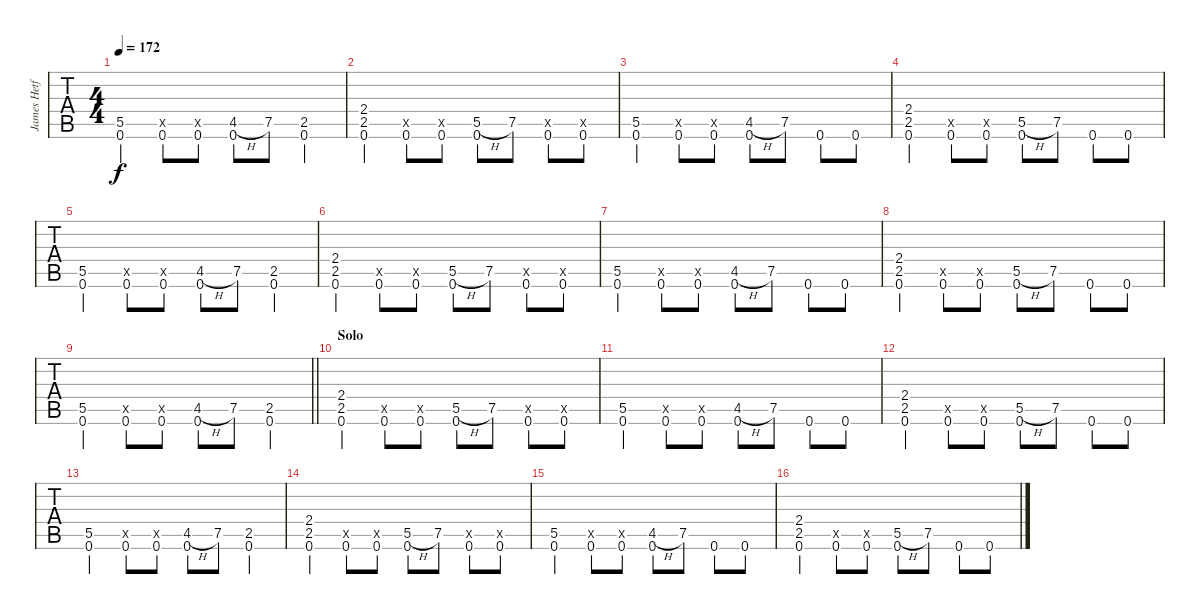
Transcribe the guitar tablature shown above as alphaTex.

\track ("James Hetfield" "James Hetf") {instrument distortionguitar}
\staff {tabs}
\tuning (E4 B3 G3 D3 A2 E2) {hide}
\ts (4 4)
\tempo 172
\clef g2
\ks c
(5.5 0.6).4{dy f} (0.5{x} 0.6).8 (0.5{x} 0.6).8 (4.5{h} 0.6).8 7.5.8 (2.5 0.6).4 |
(2.4 2.5 0.6).4 (0.5{x} 0.6).8 (0.5{x} 0.6).8 (5.5{h} 0.6).8 7.5.8 (0.5{x} 0.6).8 (0.5{x} 0.6).8 |
(5.5 0.6).4 (0.5{x} 0.6).8 (0.5{x} 0.6).8 (4.5{h} 0.6).8 7.5.8 0.6.8 0.6.8 |
(2.4 2.5 0.6).4 (0.5{x} 0.6).8 (0.5{x} 0.6).8 (5.5{h} 0.6).8 7.5.8 0.6.8 0.6.8 |
(5.5 0.6).4 (0.5{x} 0.6).8 (0.5{x} 0.6).8 (4.5{h} 0.6).8 7.5.8 (2.5 0.6).4 |
(2.4 2.5 0.6).4 (0.5{x} 0.6).8 (0.5{x} 0.6).8 (5.5{h} 0.6).8 7.5.8 (0.5{x} 0.6).8 (0.5{x} 0.6).8 |
(5.5 0.6).4 (0.5{x} 0.6).8 (0.5{x} 0.6).8 (4.5{h} 0.6).8 7.5.8 0.6.8 0.6.8 |
(2.4 2.5 0.6).4 (0.5{x} 0.6).8 (0.5{x} 0.6).8 (5.5{h} 0.6).8 7.5.8 0.6.8 0.6.8 |
\barLineRight lightlight
(5.5 0.6).4 (0.5{x} 0.6).8 (0.5{x} 0.6).8 (4.5{h} 0.6).8 7.5.8 (2.5 0.6).4 |
\section ("" "Solo")
(2.4 2.5 0.6).4 (0.5{x} 0.6).8 (0.5{x} 0.6).8 (5.5{h} 0.6).8 7.5.8 (0.5{x} 0.6).8 (0.5{x} 0.6).8 |
(5.5 0.6).4 (0.5{x} 0.6).8 (0.5{x} 0.6).8 (4.5{h} 0.6).8 7.5.8 0.6.8 0.6.8 |
(2.4 2.5 0.6).4 (0.5{x} 0.6).8 (0.5{x} 0.6).8 (5.5{h} 0.6).8 7.5.8 0.6.8 0.6.8 |
(5.5 0.6).4 (0.5{x} 0.6).8 (0.5{x} 0.6).8 (4.5{h} 0.6).8 7.5.8 (2.5 0.6).4 |
(2.4 2.5 0.6).4 (0.5{x} 0.6).8 (0.5{x} 0.6).8 (5.5{h} 0.6).8 7.5.8 (0.5{x} 0.6).8 (0.5{x} 0.6).8 |
(5.5 0.6).4 (0.5{x} 0.6).8 (0.5{x} 0.6).8 (4.5{h} 0.6).8 7.5.8 0.6.8 0.6.8 |
(2.4 2.5 0.6).4 (0.5{x} 0.6).8 (0.5{x} 0.6).8 (5.5{h} 0.6).8 7.5.8 0.6.8 0.6.8
